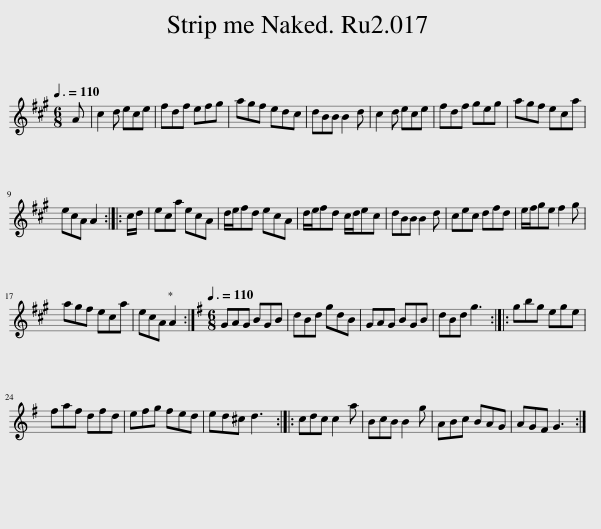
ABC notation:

X:1
L:1/8
Q:3/8=110
M:6/8
I:linebreak $
K:A
V:1 treble
V:1
 A | c2 d ece | fdf efg | agf edc | dBB B2 d | %5
 c2 d ece | fdf geg | agf eca |$ ecA A2 :: c/d/ | %10
 eca ecA | d/e/fd ecA | d/e/fd c/d/ec | dBB B2 d | cec dfd | %15
 e/f/ge f2 g |$ agf eca | ecA A2 :|[K:G][M:6/8][Q:3/8=110] GAG BGB | dBd gdB | %20
 GAG BGB | dBd g3 :: gbg ege |$ faf dfd | efg fed | %25
 ed^c d3 :: cdc c2 a | BcB B2 g | ABc BAG | AGF G3 :| %30
